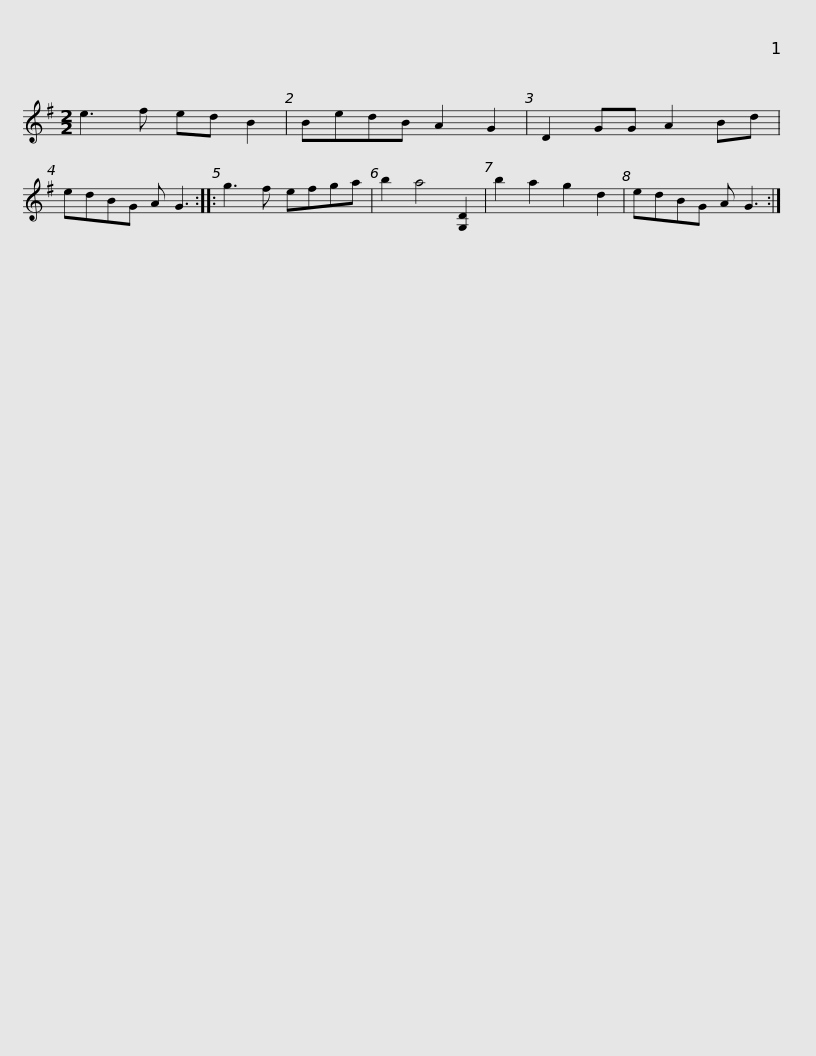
X:1
L:1/8
M:2/2
I:linebreak $
K:G
V:1 treble
V:1
 e3 f ed B2 | BedB A2 G2 | D2 GG A2 Bd | edBG A G3 :: g3 f efga | %5
 b2 a4 [G,D]2 | b2 a2 g2 d2 |$ edBG A G3 :| %8
